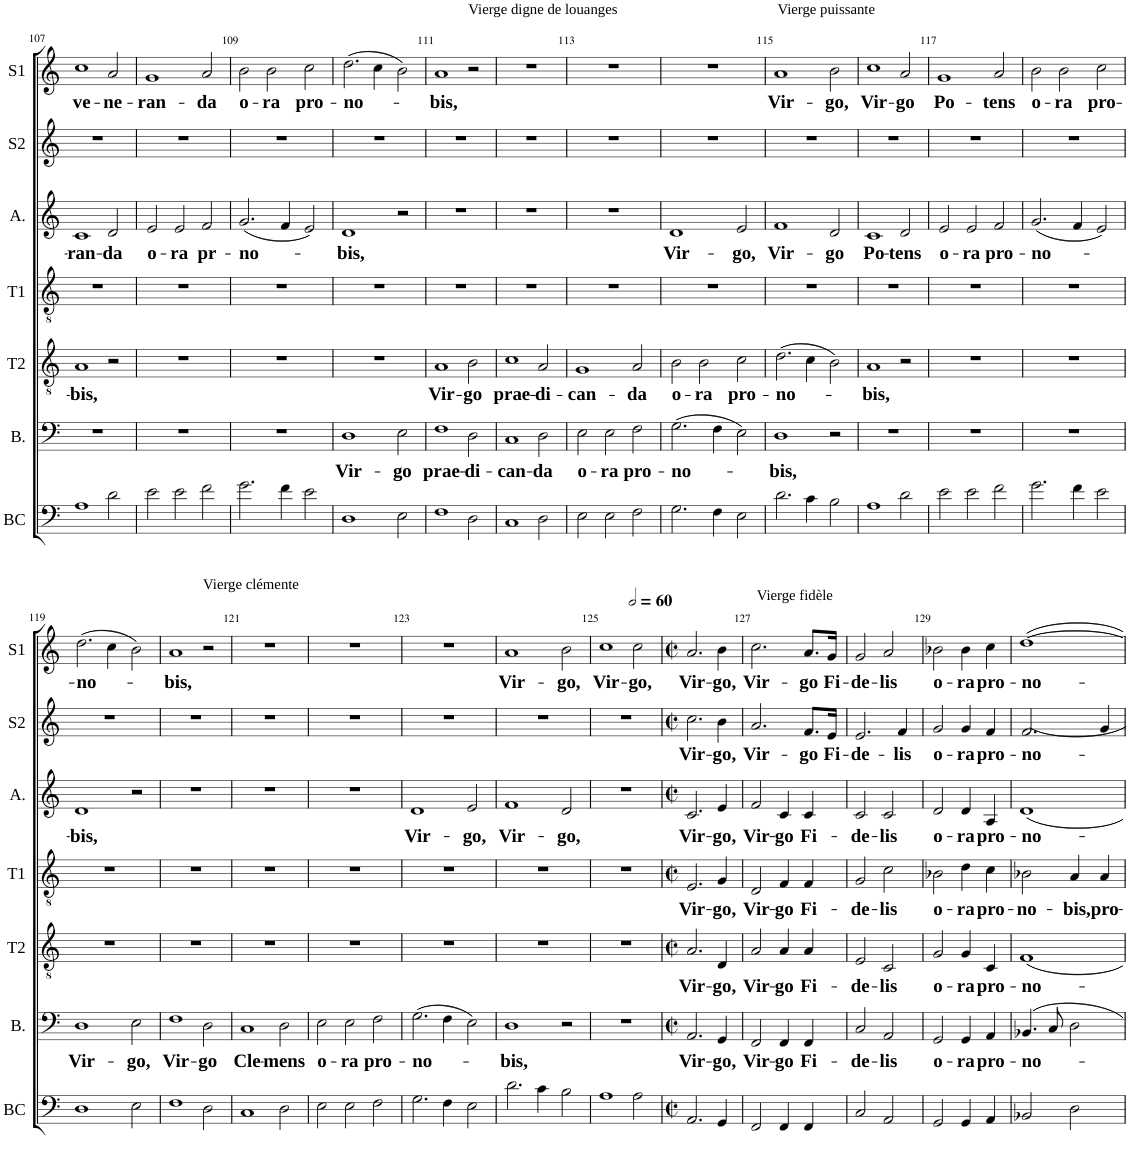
**kern	**kern	**text	**kern	**text	**kern	**text	**kern	**text	**kern	**text	**kern	**text
*part7	*part6	*part6	*part5	*part5	*part4	*part4	*part3	*part3	*part2	*part2	*part1	*part1
*staff7	*staff6	*staff6	*staff5	*staff5	*staff4	*staff4	*staff3	*staff3	*staff2	*staff2	*staff1	*staff1
*I"Continuo	*I"Bass	*	*I"Tenor 2	*	*I"Tenor 1	*	*I"Alto	*	*I"Soprano 2	*	*I"Soprano 1	*
*	*I'B.	*	*I'T2	*	*I'T1	*	*I'A.	*	*I'S2	*	*I'S1	*
!!LO:PB:g=z
*clefF4	*clefF4	*	*clefGv2	*	*clefGv2	*	*clefG2	*	*clefG2	*	*clefG2	*
*k[]	*k[]	*	*k[]	*	*k[]	*	*k[]	*	*k[]	*	*k[]	*
*M3/2	*M3/2	*	*M3/2	*	*M3/2	*	*M3/2	*	*M3/2	*	*M3/2	*
=107	=107	=107	=107	=107	=107	=107	=107	=107	=107	=107	=107	=107
!	!	!	!	!LO:LY:b	!	!	!	!LO:LY:b	!	!	!	!LO:LY:b
1A	1.r	.	1A	-bis,	1.r	.	1c	-ran-	1.r	.	1cc	ve-
!	!	!	!	!	!	!	!	!LO:LY:b	!	!	!	!LO:LY:b
2d\	.	.	2r	.	.	.	2d/	-da	.	.	2a/	-ne-
=108	=108	=108	=108	=108	=108	=108	=108	=108	=108	=108	=108	=108
!	!	!	!	!	!	!	!	!LO:LY:b	!	!	!	!LO:LY:b
2e\	1.r	.	1.r	.	1.r	.	2e/	o-	1.r	.	1g	-ran-
!	!	!	!	!	!	!	!	!LO:LY:b	!	!	!	!
2e\	.	.	.	.	.	.	2e/	-ra	.	.	.	.
!	!	!	!	!	!	!	!	!LO:LY:b	!	!	!	!LO:LY:b
2f\	.	.	.	.	.	.	2f/	pr-	.	.	2a/	-da
=109	=109	=109	=109	=109	=109	=109	=109	=109	=109	=109	=109	=109
!	!	!	!	!	!	!	!	!LO:LY:b	!	!	!	!LO:LY:b
2.g\	1.r	.	1.r	.	1.r	.	(2.g/	-no-	1.r	.	2b\	o-
!	!	!	!	!	!	!	!	!	!	!	!	!LO:LY:b
.	.	.	.	.	.	.	.	.	.	.	2b\	-ra
4f\	.	.	.	.	.	.	4f/	.	.	.	.	.
!	!	!	!	!	!	!	!	!	!	!	!	!LO:LY:b
2e\	.	.	.	.	.	.	2e/)	.	.	.	2cc\	pro-
=110	=110	=110	=110	=110	=110	=110	=110	=110	=110	=110	=110	=110
!	!	!LO:LY:b	!	!	!	!	!	!LO:LY:b	!	!	!	!LO:LY:b
1D	1D	Vir-	1.r	.	1.r	.	1d	-bis,	1.r	.	(2.dd\	-no-
.	.	.	.	.	.	.	.	.	.	.	4cc\	.
!	!	!LO:LY:b	!	!	!	!	!	!	!	!	!	!
2E\	2E\	-go	.	.	.	.	2r	.	.	.	2b\)	.
=111	=111	=111	=111	=111	=111	=111	=111	=111	=111	=111	=111	=111
!	!	!LO:LY:b	!	!LO:LY:b	!	!	!	!	!	!	!	!LO:LY:b
1F	1F	prae-	1A	Vir-	1.r	.	1.r	.	1.r	.	1a	-bis,
!	!	!	!	!	!	!	!	!	!	!	!LO:TX:a:t=Vierge digne de louanges	!
!	!	!LO:LY:b	!	!LO:LY:b	!	!	!	!	!	!	!	!
2D\	2D\	-di-	2B\	-go	.	.	.	.	.	.	2r	.
=112	=112	=112	=112	=112	=112	=112	=112	=112	=112	=112	=112	=112
!	!	!LO:LY:b	!	!LO:LY:b	!	!	!	!	!	!	!	!
1C	1C	-can-	1c	prae-	1.r	.	1.r	.	1.r	.	1.r	.
!	!	!LO:LY:b	!	!LO:LY:b	!	!	!	!	!	!	!	!
2D\	2D\	-da	2A/	-di-	.	.	.	.	.	.	.	.
=113	=113	=113	=113	=113	=113	=113	=113	=113	=113	=113	=113	=113
!	!	!LO:LY:b	!	!LO:LY:b	!	!	!	!	!	!	!	!
2E\	2E\	o-	1G	-can-	1.r	.	1.r	.	1.r	.	1.r	.
!	!	!LO:LY:b	!	!	!	!	!	!	!	!	!	!
2E\	2E\	-ra	.	.	.	.	.	.	.	.	.	.
!	!	!LO:LY:b	!	!LO:LY:b	!	!	!	!	!	!	!	!
2F\	2F\	pro-	2A/	-da	.	.	.	.	.	.	.	.
=114	=114	=114	=114	=114	=114	=114	=114	=114	=114	=114	=114	=114
!	!	!LO:LY:b	!	!LO:LY:b	!	!	!	!LO:LY:b	!	!	!	!
2.G\	(2.G\	-no-	2B\	o-	1.r	.	1d	Vir-	1.r	.	1.r	.
!	!	!	!	!LO:LY:b	!	!	!	!	!	!	!	!
.	.	.	2B\	-ra	.	.	.	.	.	.	.	.
4F\	4F\	.	.	.	.	.	.	.	.	.	.	.
!	!	!	!	!LO:LY:b	!	!	!	!LO:LY:b	!	!	!	!
2E\	2E\)	.	2c\	pro-	.	.	2e/	-go,	.	.	.	.
=115	=115	=115	=115	=115	=115	=115	=115	=115	=115	=115	=115	=115
!	!	!	!	!	!	!	!	!	!	!	!LO:TX:a:t=Vierge puissante	!
!	!	!LO:LY:b	!	!LO:LY:b	!	!	!	!LO:LY:b	!	!	!	!LO:LY:b
2.d\	1D	-bis,	(2.d\	-no-	1.r	.	1f	Vir-	1.r	.	1a	Vir-
4c\	.	.	4c\	.	.	.	.	.	.	.	.	.
!	!	!	!	!	!	!	!	!LO:LY:b	!	!	!	!LO:LY:b
2B\	2r	.	2B\)	.	.	.	2d/	-go	.	.	2b\	-go,
=116	=116	=116	=116	=116	=116	=116	=116	=116	=116	=116	=116	=116
!	!	!	!	!LO:LY:b	!	!	!	!LO:LY:b	!	!	!	!LO:LY:b
1A	1.r	.	1A	-bis,	1.r	.	1c	Po-	1.r	.	1cc	Vir-
!	!	!	!	!	!	!	!	!LO:LY:b	!	!	!	!LO:LY:b
2d\	.	.	2r	.	.	.	2d/	-tens	.	.	2a/	-go
=117	=117	=117	=117	=117	=117	=117	=117	=117	=117	=117	=117	=117
!	!	!	!	!	!	!	!	!LO:LY:b	!	!	!	!LO:LY:b
2e\	1.r	.	1.r	.	1.r	.	2e/	o-	1.r	.	1g	Po-
!	!	!	!	!	!	!	!	!LO:LY:b	!	!	!	!
2e\	.	.	.	.	.	.	2e/	-ra	.	.	.	.
!	!	!	!	!	!	!	!	!LO:LY:b	!	!	!	!LO:LY:b
2f\	.	.	.	.	.	.	2f/	pro-	.	.	2a/	-tens
=118	=118	=118	=118	=118	=118	=118	=118	=118	=118	=118	=118	=118
!	!	!	!	!	!	!	!	!LO:LY:b	!	!	!	!LO:LY:b
2.g\	1.r	.	1.r	.	1.r	.	(2.g/	-no-	1.r	.	2b\	o-
!	!	!	!	!	!	!	!	!	!	!	!	!LO:LY:b
.	.	.	.	.	.	.	.	.	.	.	2b\	-ra
4f\	.	.	.	.	.	.	4f/	.	.	.	.	.
!	!	!	!	!	!	!	!	!	!	!	!	!LO:LY:b
2e\	.	.	.	.	.	.	2e/)	.	.	.	2cc\	pro-
!!LO:LB:g=z
=119	=119	=119	=119	=119	=119	=119	=119	=119	=119	=119	=119	=119
!	!	!LO:LY:b	!	!	!	!	!	!LO:LY:b	!	!	!	!LO:LY:b
1D	1D	Vir-	1.r	.	1.r	.	1d	-bis,	1.r	.	(2.dd\	-no-
.	.	.	.	.	.	.	.	.	.	.	4cc\	.
!	!	!LO:LY:b	!	!	!	!	!	!	!	!	!	!
2E\	2E\	-go,	.	.	.	.	2r	.	.	.	2b\)	.
=120	=120	=120	=120	=120	=120	=120	=120	=120	=120	=120	=120	=120
!	!	!LO:LY:b	!	!	!	!	!	!	!	!	!	!LO:LY:b
1F	1F	Vir-	1.r	.	1.r	.	1.r	.	1.r	.	1a	-bis,
!	!	!	!	!	!	!	!	!	!	!	!LO:TX:a:t=Vierge clémente	!
!	!	!LO:LY:b	!	!	!	!	!	!	!	!	!	!
2D\	2D\	-go	.	.	.	.	.	.	.	.	2r	.
=121	=121	=121	=121	=121	=121	=121	=121	=121	=121	=121	=121	=121
!	!	!LO:LY:b	!	!	!	!	!	!	!	!	!	!
1C	1C	Cle-	1.r	.	1.r	.	1.r	.	1.r	.	1.r	.
!	!	!LO:LY:b	!	!	!	!	!	!	!	!	!	!
2D\	2D\	-mens	.	.	.	.	.	.	.	.	.	.
=122	=122	=122	=122	=122	=122	=122	=122	=122	=122	=122	=122	=122
!	!	!LO:LY:b	!	!	!	!	!	!	!	!	!	!
2E\	2E\	o-	1.r	.	1.r	.	1.r	.	1.r	.	1.r	.
!	!	!LO:LY:b	!	!	!	!	!	!	!	!	!	!
2E\	2E\	-ra	.	.	.	.	.	.	.	.	.	.
!	!	!LO:LY:b	!	!	!	!	!	!	!	!	!	!
2F\	2F\	pro-	.	.	.	.	.	.	.	.	.	.
=123	=123	=123	=123	=123	=123	=123	=123	=123	=123	=123	=123	=123
!	!	!LO:LY:b	!	!	!	!	!	!LO:LY:b	!	!	!	!
2.G\	(2.G\	-no-	1.r	.	1.r	.	1d	Vir-	1.r	.	1.r	.
4F\	4F\	.	.	.	.	.	.	.	.	.	.	.
!	!	!	!	!	!	!	!	!LO:LY:b	!	!	!	!
2E\	2E\)	.	.	.	.	.	2e/	-go,	.	.	.	.
=124	=124	=124	=124	=124	=124	=124	=124	=124	=124	=124	=124	=124
!	!	!LO:LY:b	!	!	!	!	!	!LO:LY:b	!	!	!	!LO:LY:b
2.d\	1D	-bis,	1.r	.	1.r	.	1f	Vir-	1.r	.	1a	Vir-
4c\	.	.	.	.	.	.	.	.	.	.	.	.
!	!	!	!	!	!	!	!	!LO:LY:b	!	!	!	!LO:LY:b
2B\	2r	.	.	.	.	.	2d/	-go,	.	.	2b\	-go,
=125	=125	=125	=125	=125	=125	=125	=125	=125	=125	=125	=125	=125
!	!	!	!	!	!	!	!	!	!	!	!	!LO:LY:b
1A	1.r	.	1.r	.	1.r	.	1.r	.	1.r	.	1cc	Vir-
!	!	!	!	!	!	!	!	!	!	!	!	!LO:LY:b
2A\	.	.	.	.	.	.	.	.	.	.	2cc\	-go,
=126	=126	=126	=126	=126	=126	=126	=126	=126	=126	=126	=126	=126
*M4/4	*M4/4	*	*M4/4	*	*M4/4	*	*M4/4	*	*M4/4	*	*M4/4	*
*met(c|)	*met(c|)	*	*met(c|)	*	*met(c|)	*	*met(c|)	*	*met(c|)	*	*met(c|)	*
*	*	*	*	*	*	*	*	*	*	*	*MM120	*
!	!	!LO:LY:b	!	!LO:LY:b	!	!LO:LY:b	!	!LO:LY:b	!	!LO:LY:b	!	!LO:LY:b
2.AA/	2.AA/	Vir-	2.A/	Vir-	2.E/	Vir-	2.c/	Vir-	2.cc\	Vir-	2.a/	Vir-
!	!	!LO:LY:b	!	!LO:LY:b	!	!LO:LY:b	!	!LO:LY:b	!	!LO:LY:b	!	!LO:LY:b
4GG/	4GG/	-go,	4D/	-go,	4G/	-go,	4e/	-go,	4b\	-go,	4b\	-go,
=127	=127	=127	=127	=127	=127	=127	=127	=127	=127	=127	=127	=127
!	!	!	!	!	!	!	!	!	!	!	!LO:TX:a:t=Vierge fidèle	!
!	!	!LO:LY:b	!	!LO:LY:b	!	!LO:LY:b	!	!LO:LY:b	!	!LO:LY:b	!	!LO:LY:b
2FF/	2FF/	Vir-	2A/	Vir-	2D/	Vir-	2f/	Vir-	2.a/	Vir-	2.cc\	Vir-
!	!	!LO:LY:b	!	!LO:LY:b	!	!LO:LY:b	!	!LO:LY:b	!	!	!	!
4FF/	4FF/	-go	4A/	-go	4F/	-go	4c/	-go	.	.	.	.
!	!	!LO:LY:b	!	!LO:LY:b	!	!LO:LY:b	!	!LO:LY:b	!	!LO:LY:b	!	!LO:LY:b
4FF/	4FF/	Fi-	4A/	Fi-	4F/	Fi-	4c/	Fi-	8.f/L	-go	8.a/L	-go
!	!	!	!	!	!	!	!	!	!	!LO:LY:b	!	!LO:LY:b
.	.	.	.	.	.	.	.	.	16e/Jk	Fi-	16g/Jk	Fi-
=128	=128	=128	=128	=128	=128	=128	=128	=128	=128	=128	=128	=128
!	!	!LO:LY:b	!	!LO:LY:b	!	!LO:LY:b	!	!LO:LY:b	!	!LO:LY:b	!	!LO:LY:b
2C/	2C/	-de-	2E/	-de-	2G/	-de-	2c/	-de-	2.e/	-de-	2g/	-de-
!	!	!LO:LY:b	!	!LO:LY:b	!	!LO:LY:b	!	!LO:LY:b	!	!	!	!LO:LY:b
2AA/	2AA/	-lis	2C/	-lis	2c\	-lis	2c/	-lis	.	.	2a/	-lis
!	!	!	!	!	!	!	!	!	!	!LO:LY:b	!	!
.	.	.	.	.	.	.	.	.	4f/	-lis	.	.
=129	=129	=129	=129	=129	=129	=129	=129	=129	=129	=129	=129	=129
!	!	!LO:LY:b	!	!LO:LY:b	!	!LO:LY:b	!	!LO:LY:b	!	!LO:LY:b	!	!LO:LY:b
2GG/	2GG/	o-	2G/	o-	2B-X\	o-	2d/	o-	2g/	o-	2b-X\	o-
!	!	!LO:LY:b	!	!LO:LY:b	!	!LO:LY:b	!	!LO:LY:b	!	!LO:LY:b	!	!LO:LY:b
4GG/	4GG/	-ra	4G/	-ra	4d\	-ra	4d/	-ra	4g/	-ra	4b-\	-ra
!	!	!LO:LY:b	!	!LO:LY:b	!	!LO:LY:b	!	!LO:LY:b	!	!LO:LY:b	!	!LO:LY:b
4AA/	4AA/	pro-	4C/	pro-	4c\	pro-	4A/	pro-	4f/	pro-	4cc\	pro-
=130	=130	=130	=130	=130	=130	=130	=130	=130	=130	=130	=130	=130
!	!	!LO:LY:b	!	!LO:LY:b	!	!LO:LY:b	!	!LO:LY:b	!	!LO:LY:b	!	!LO:LY:b
2BB-X/	4.BB-X/	-no-	1F	-no-	2B-X\	-no-	1d	-no-	2.f/	-no-	[1dd	-no-
.	8C/	.	.	.	.	.	.	.	.	.	.	.
!	!	!	!	!	!	!LO:LY:b	!	!	!	!	!	!
2D\	2D\	.	.	.	4A/	-bis,	.	.	.	.	.	.
!	!	!	!	!	!	!LO:LY:b	!	!	!	!	!	!
.	.	.	.	.	4A/	pro-	.	.	4g/	.	.	.
=	=	=	=	=	=	=	=	=	=	=	=	=
*-	*-	*-	*-	*-	*-	*-	*-	*-	*-	*-	*-	*-
